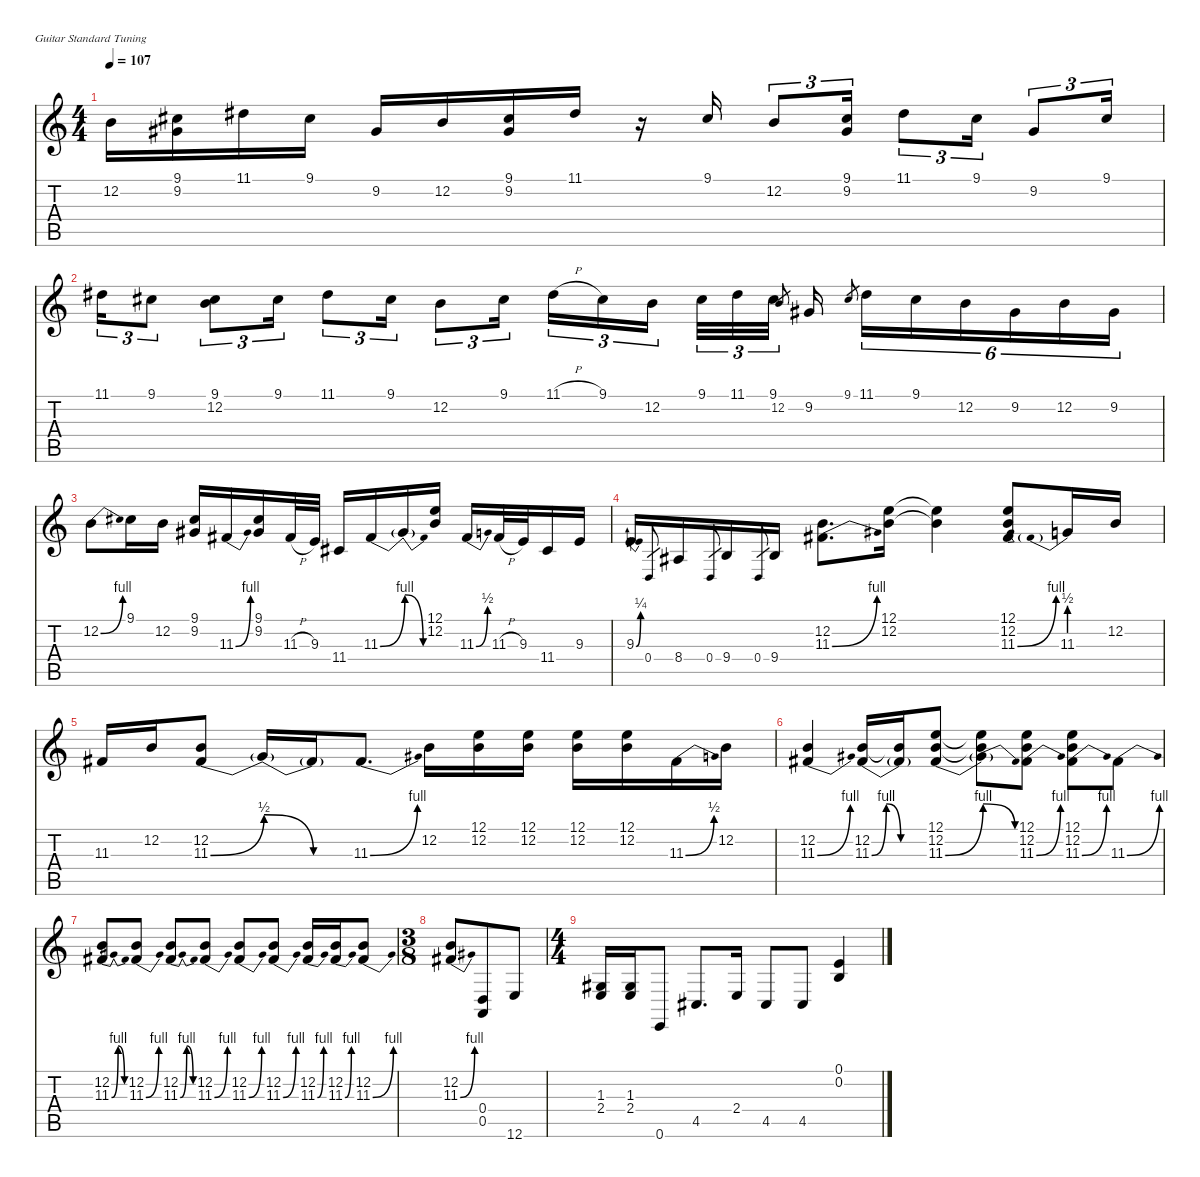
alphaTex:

\defaultSystemsLayout 4
\hideDynamics
\bracketExtendMode nobrackets
\singleTrackTrackNamePolicy hidden
\multiTrackTrackNamePolicy hidden
\firstSystemTrackNameMode fullname
\firstSystemTrackNameOrientation horizontal
\otherSystemsTrackNameOrientation horizontal
\track ("Overdub" "chr.") {instrument voiceoohs}
\staff {score tabs}
\tuning (E4 B3 G3 D3 A2 E2)
\ts (4 4)
\tempo 107
\clef g2
\ks c
12.2.16{dy f beam Down} (9.1{acc #} 9.2{acc #}).16{beam Down} 11.1{acc #}.16{beam Down} 9.1{acc #}.16{beam Down} 9.2{acc #}.16{beam Up} 12.2.16{beam Up} (9.1{acc #} 9.2{acc #}).16{beam Up} 11.1{acc #}.16{beam Up} r.16{beam Up} 9.1{acc #}.16{beam Down} 12.2.8{tu (3 2) beam Up} (9.1{acc #} 9.2{acc #}).16{tu (3 2) beam Up} 11.1{acc #}.8{tu (3 2) beam Down} 9.1{acc #}.16{tu (3 2) beam Down} 9.2{acc #}.8{tu (3 2) beam Up} 9.1{acc #}.16{tu (3 2) beam Up} |
11.1{acc #}.16{tu (3 2) beam Down} 9.1{acc #}.8{tu (3 2) beam Down} (9.1{acc #} 12.2).8{tu (3 2) beam Down} 9.1{acc #}.16{tu (3 2) beam Down} 11.1{acc #}.8{tu (3 2) beam Down} 9.1{acc #}.16{tu (3 2) beam Down} 12.2.8{tu (3 2) beam Down} 9.1{acc #}.16{tu (3 2) beam Down} 11.1{h acc #}.16{tu (3 2) beam Down} 9.1{acc #}.16{tu (3 2) beam Down} 12.2.16{tu (3 2) beam Down} 9.1{acc #}.32{tu (3 2) beam Down} 11.1{acc #}.32{tu (3 2) beam Down} 9.1{acc #}.32{tu (3 2) beam Down} 12.2.8{gr dy mf beam Up} 9.2{acc #}.16{dy f beam Up} 9.1{acc #}.8{gr dy mf beam Up} 11.1{acc #}.16{tu (6 4) dy f beam Down} 9.1{acc #}.16{tu (6 4) beam Down} 12.2.16{tu (6 4) beam Down} 9.2{acc #}.16{tu (6 4) beam Down} 12.2.16{tu (6 4) beam Down} 9.2{acc #}.16{tu (6 4) beam Down} |
12.2{be (bend 0 0 30 4)}.8{beam Down} 9.1{acc #}.16{beam Down} 12.2.16{beam Down} (9.1{acc #} 9.2{acc #}).16{beam Up} 11.3{be (bend 0 0 30 4) acc #}.16{beam Up} (9.1{acc #} 9.2{acc #}).16{beam Up} 11.3{h acc #}.32{beam Up} 9.3.32{beam Up} 11.4{acc #}.16{beam Up} 11.3{be (bend 0 0 60 4) acc #}.16{beam Up} 11.3{be (release 0 4 60 0) t}.16{beam Up} (12.1 12.2).16{beam Up} 11.3{be (bend 0 0 30 2) acc #}.16{beam Up} 11.3{h acc #}.32{beam Up} 9.3.32{beam Up} 11.4{acc #}.16{beam Up} 9.3.16{beam Up} |
9.3{be (bend 0 0 30 1)}.16{beam Up} 0.4.8{gr dy mf beam Up} 8.4{acc #}.16{dy f beam Up} 0.4.8{gr dy mf beam Up} 9.4.16{dy f beam Up} 0.4.8{gr dy mf beam Up} 9.4.16{dy f beam Up} (12.2 11.3{be (bend 0 0 30 4) acc #}).8{d beam Down} (12.1 12.2).16{beam Down} (12.1{t} 12.2{t}).4{beam Down} (12.1 12.2 11.3{be (bend 0 0 30 4) acc #}).8{beam Up} 11.3{be (prebend 0 2 60 2)}.16{beam Up} 12.2.16{beam Up} |
11.3{acc #}.16{beam Up} 12.2.16{beam Up} (12.2 11.3{be (bend 0 0 60 2) acc #}).8{beam Up} 11.3{be (release 0 2 60 0) t}.16{beam Up} 11.3{be (hold 0 0 60 0) t acc #}.16{beam Up} 11.3{be (bend 0 0 30 4) acc #}.8{d beam Up} 12.2.16{beam Down} (12.1 12.2).16{beam Down} (12.1 12.2).16{beam Down} (12.1 12.2).16{beam Down} (12.1 12.2).16{beam Down} 11.3{be (bend 0 0 30 2) acc #}.16{beam Down} 12.2.16{beam Down} |
(12.2 11.3{be (bend 0 0 30 4) acc #}).4{beam Up} (12.2 11.3{be (bendrelease 0 0 30 4 30 4 60 0) acc #}).16{beam Up} (12.2{t} 11.3{be (hold 0 0 60 0) t acc #}).16{beam Up} (12.1 12.2 11.3{be (bend 0 0 60 4) acc #}).8{beam Up} (12.1{t} 12.2{t} 11.3{be (release 0 4 60 0) t}).8{beam Down} (12.1 12.2 11.3{be (bend 0 0 30 4) acc #}).8{beam Down} (12.1 12.2 11.3{be (bend 0 0 30 4) acc #}).8{beam Down} 11.3{be (bend 0 0 30 4) acc #}.8{beam Down} |
(12.2 11.3{be (bendrelease 0 0 15 4 30 4 45 0) acc #}).8{beam Up} (12.2 11.3{be (bend 0 0 30 4) acc #}).8{beam Up} (12.2 11.3{be (bendrelease 0 0 15 4 30 4 45 0) acc #}).8{beam Up} (12.2 11.3{be (bend 0 0 30 4) acc #}).8{beam Up} (12.2 11.3{be (bend 0 0 30 4) acc #}).8{beam Up} (12.2 11.3{be (bend 0 0 30 4) acc #}).8{beam Up} (12.2 11.3{be (bend 0 0 30 4) acc #}).16{beam Up} (12.2 11.3{be (bend 0 0 30 4) acc #}).16{beam Up} (12.2 11.3{be (bend 0 0 30 4) acc #}).8{beam Up} |
\ts (3 8)
(12.2 11.3{be (bend 0 0 30 4) acc #}).8{beam Up} (0.4 0.5).8{beam Up} 12.6.8{beam Up} |
\ts (4 4)
(1.3{acc #} 2.4).16{beam Up} (1.3{acc #} 2.4).16{beam Up} 0.6.8{beam Up} 4.5{acc #}.8{d beam Up} 2.4.16{beam Up} 4.5{acc #}.8{beam Up} 4.5{acc #}.8{beam Up} (0.1 0.2).4{beam Up}
